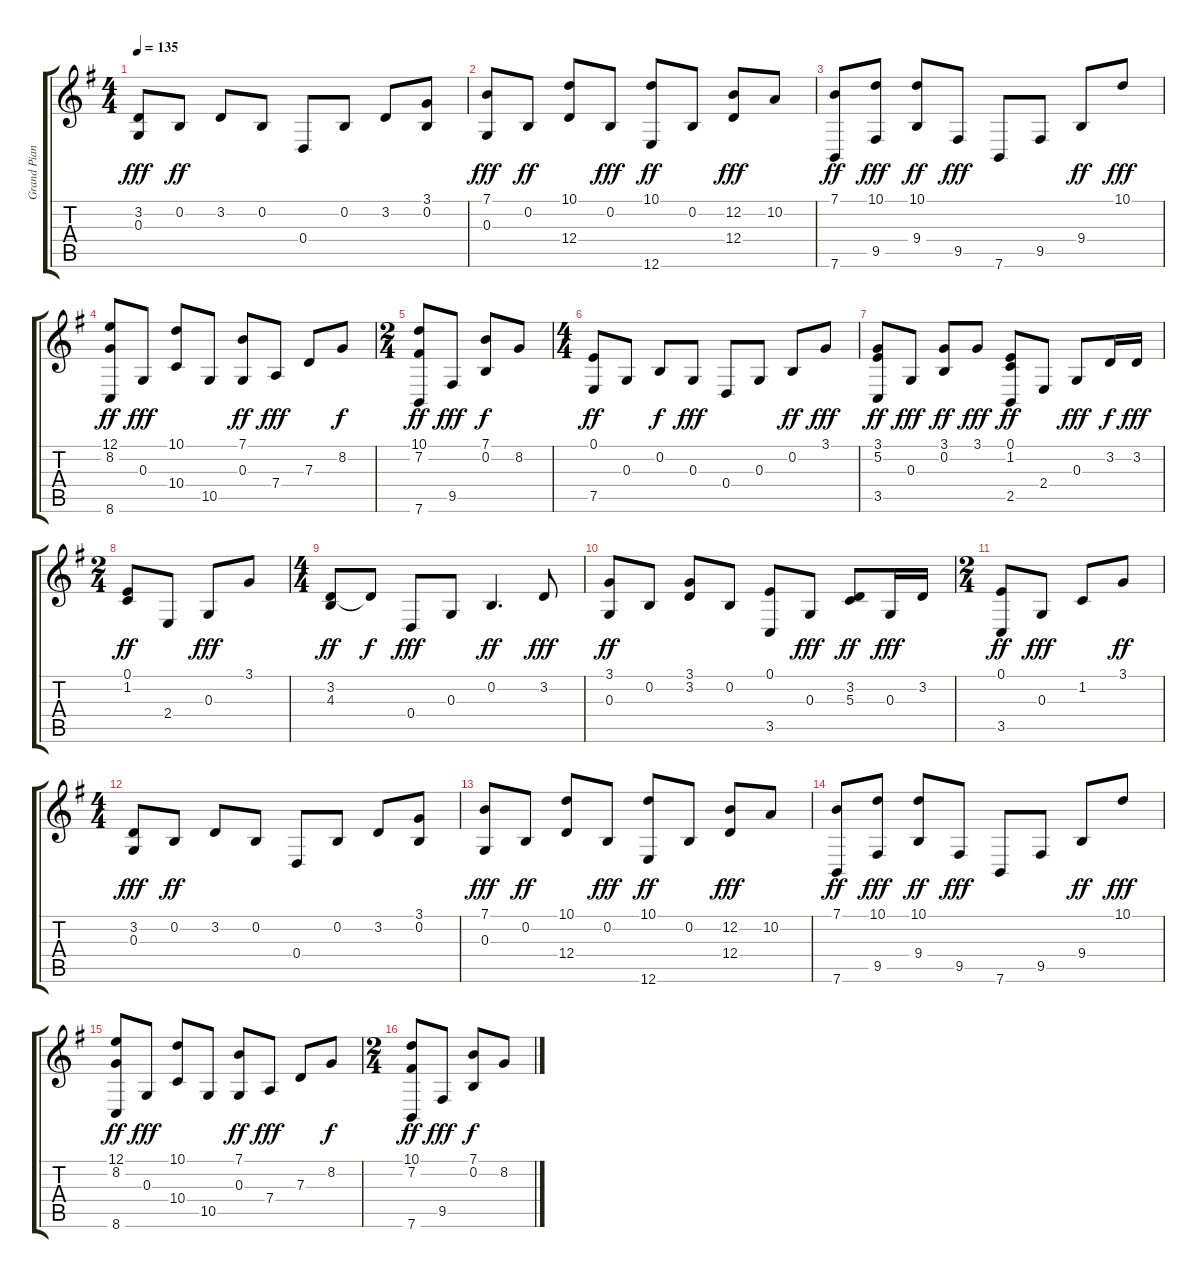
\track ("Grand Piano" "Grand Pian") {instrument acousticgrandpiano}
\staff {score tabs}
\tuning (E4 B3 G3 D3 A2 E2) {hide}
\ts (4 4)
\tempo 135
\clef g2
\ks g
(3.2 0.3).8{dy fff} 0.2.8{dy ff} 3.2.8 0.2.8 0.4.8 0.2.8 3.2.8 (3.1 0.2).8 |
(7.1 0.3).8{dy fff} 0.2.8{dy ff} (10.1 12.4).8 0.2.8{dy fff} (10.1 12.6).8{dy ff} 0.2.8 (12.2 12.4).8{dy fff} 10.2.8 |
(7.1 7.6).8{dy ff} (10.1 9.5).8{dy fff} (10.1 9.4).8{dy ff} 9.5.8{dy fff} 7.6.8 9.5.8 9.4.8{dy ff} 10.1.8{dy fff} |
(12.1 8.2 8.6).8{dy ff} 0.3.8{dy fff} (10.1 10.4).8 10.5.8 (7.1 0.3).8{dy ff} 7.4.8{dy fff} 7.3.8 8.2.8{dy f} |
\ts (2 4)
(10.1 7.2 7.6).8{dy ff} 9.5.8{dy fff} (7.1 0.2).8{dy f} 8.2.8 |
\ts (4 4)
(0.1 7.5).8{dy ff} 0.3.8 0.2.8{dy f} 0.3.8{dy fff} 0.4.8 0.3.8 0.2.8{dy ff} 3.1.8{dy fff} |
(3.1 5.2 3.5).8{dy ff} 0.3.8{dy fff} (3.1 0.2).8{dy ff} 3.1.8{dy fff} (0.1 1.2 2.5).8{dy ff} 2.4.8 0.3.8{dy fff} 3.2.16{dy f} 3.2.16{dy fff} |
\ts (2 4)
(0.1 1.2).8{dy ff} 2.4.8 0.3.8{dy fff} 3.1.8 |
\ts (4 4)
(3.2 4.3).8{dy ff} 3.2{t}.8{dy f} 0.4.8{dy fff} 0.3.8 0.2.4{d dy ff} 3.2.8{dy fff} |
(3.1 0.3).8{dy ff} 0.2.8 (3.1 3.2).8 0.2.8 (0.1 3.5).8 0.3.8{dy fff} (3.2 5.3).8{dy ff} 0.3.16{dy fff} 3.2.16 |
\ts (2 4)
(0.1 3.5).8{dy ff} 0.3.8{dy fff} 1.2.8 3.1.8{dy ff} |
\ts (4 4)
(3.2 0.3).8{dy fff} 0.2.8{dy ff} 3.2.8 0.2.8 0.4.8 0.2.8 3.2.8 (3.1 0.2).8 |
(7.1 0.3).8{dy fff} 0.2.8{dy ff} (10.1 12.4).8 0.2.8{dy fff} (10.1 12.6).8{dy ff} 0.2.8 (12.2 12.4).8{dy fff} 10.2.8 |
(7.1 7.6).8{dy ff} (10.1 9.5).8{dy fff} (10.1 9.4).8{dy ff} 9.5.8{dy fff} 7.6.8 9.5.8 9.4.8{dy ff} 10.1.8{dy fff} |
(12.1 8.2 8.6).8{dy ff} 0.3.8{dy fff} (10.1 10.4).8 10.5.8 (7.1 0.3).8{dy ff} 7.4.8{dy fff} 7.3.8 8.2.8{dy f} |
\ts (2 4)
(10.1 7.2 7.6).8{dy ff} 9.5.8{dy fff} (7.1 0.2).8{dy f} 8.2.8
